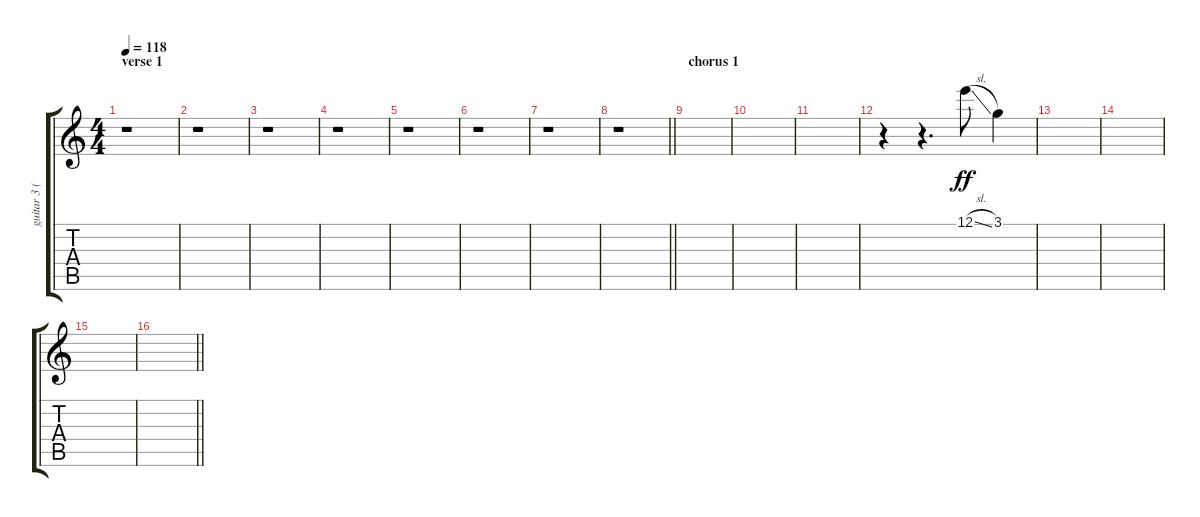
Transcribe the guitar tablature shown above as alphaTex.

\track ("guitar 3 (solo 2)" "guitar 3 (") {instrument overdrivenguitar}
\staff {score tabs}
\tuning (E4 B3 G3 D3 A2 E2) {hide}
\ts (4 4)
\section ("" "verse 1")
\tempo 118
\clef g2
\ks c
r.1{dy ff} |
r.1 |
r.1 |
r.1 |
r.1 |
r.1 |
r.1 |
\barLineRight lightlight
r.1 |
\section ("" "chorus 1")
|
|
|
r.4 r.4{d} 12.1{sl}.8 3.1.4 |
|
|
|
\barLineRight lightlight
